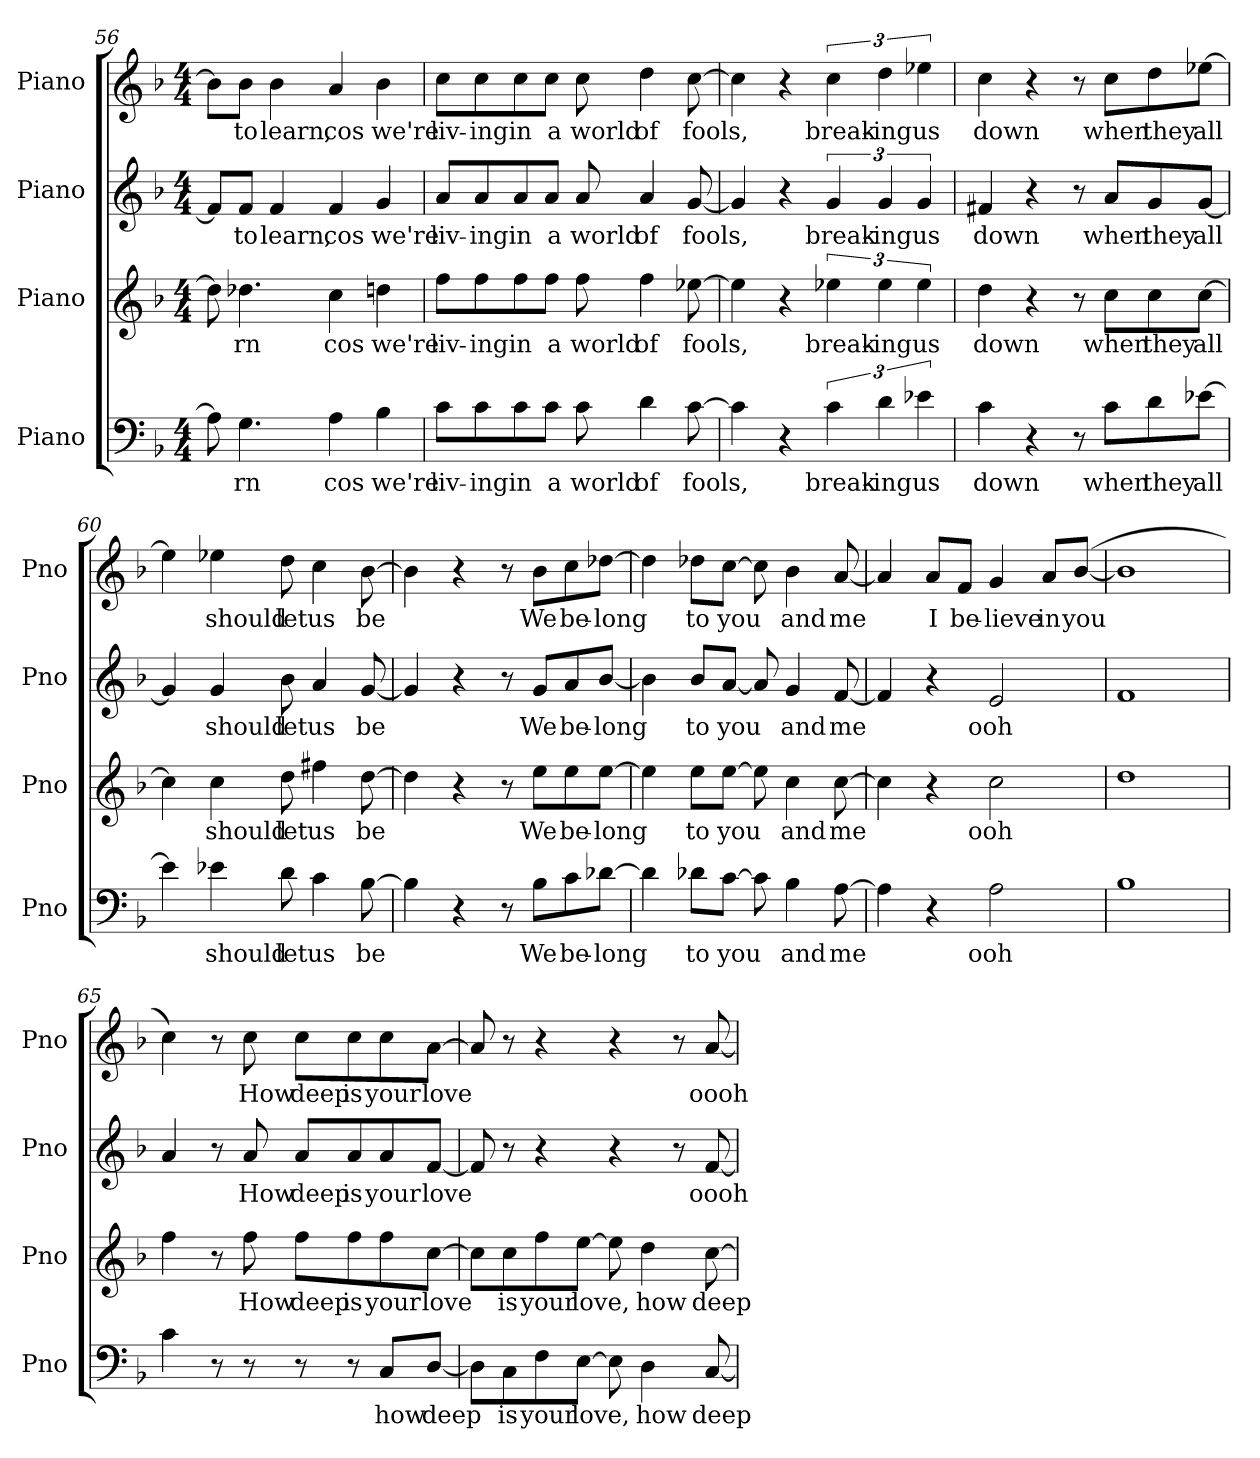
**kern	**text	**kern	**text	**kern	**text	**kern	**text
*part4	*part4	*part3	*part3	*part2	*part2	*part1	*part1
*staff4	*staff4	*staff3	*staff3	*staff2	*staff2	*staff1	*staff1
*I"Piano	*	*I"Piano	*	*I"Piano	*	*I"Piano	*
*I'Pno	*	*I'Pno	*	*I'Pno	*	*I'Pno	*
*clefF4	*	*clefG2	*	*clefG2	*	*clefG2	*
*	*	*ITrd7c12	*	*	*	*	*
*k[b-]	*	*k[b-]	*	*k[b-]	*	*k[b-]	*
*M4/4	*	*M4/4	*	*M4/4	*	*M4/4	*
=56	=56	=56	=56	=56	=56	=56	=56
8A\]	.	8d-\]	.	8f/L]	.	8b-\L]	.
!	!LO:LY:b	!	!LO:LY:b	!	!LO:LY:b	!	!LO:LY:b
4.G\	rn	4.d-X\	rn	8f/J	to	8b-\J	to
!	!	!	!	!	!LO:LY:b	!	!LO:LY:b
.	.	.	.	4f/	learn,	4b-\	learn,
!	!LO:LY:b	!	!LO:LY:b	!	!LO:LY:b	!	!LO:LY:b
4A\	cos	4c\	cos	4f/	cos	4a/	cos
!	!LO:LY:b	!	!LO:LY:b	!	!LO:LY:b	!	!LO:LY:b
4B-\	we're	4dn\	we're	4g/	we're	4b-\	we're
=57	=57	=57	=57	=57	=57	=57	=57
!	!LO:LY:b	!	!LO:LY:b	!	!LO:LY:b	!	!LO:LY:b
8c\L	liv-	8f\L	liv-	8a/L	liv-	8cc\L	liv-
!	!LO:LY:b	!	!LO:LY:b	!	!LO:LY:b	!	!LO:LY:b
8c\	-ing	8f\	-ing	8a/	-ing	8cc\	-ing
!	!LO:LY:b	!	!LO:LY:b	!	!LO:LY:b	!	!LO:LY:b
8c\	in	8f\	in	8a/	in	8cc\	in
!	!LO:LY:b	!	!LO:LY:b	!	!LO:LY:b	!	!LO:LY:b
8c\J	a	8f\J	a	8a/J	a	8cc\J	a
!	!LO:LY:b	!	!LO:LY:b	!	!LO:LY:b	!	!LO:LY:b
8c\	world	8f\	world	8a/	world	8cc\	world
!	!LO:LY:b	!	!LO:LY:b	!	!LO:LY:b	!	!LO:LY:b
4d\	of	4f\	of	4a/	of	4dd\	of
!	!LO:LY:b	!	!LO:LY:b	!	!LO:LY:b	!	!LO:LY:b
[8c\	fools,	[8e-X\	fools,	[8g/	fools,	[8cc\	fools,
=58	=58	=58	=58	=58	=58	=58	=58
4c\]	.	4e-\]	.	4g/]	.	4cc\]	.
4r	.	4r	.	4r	.	4r	.
!	!LO:LY:b	!	!LO:LY:b	!	!LO:LY:b	!	!LO:LY:b
6c\	break-	6e-X\	break-	6g/	break-	6cc\	break-
!	!LO:LY:b	!	!LO:LY:b	!	!LO:LY:b	!	!LO:LY:b
6d\	-ing	6e-\	-ing	6g/	-ing	6dd\	-ing
!	!LO:LY:b	!	!LO:LY:b	!	!LO:LY:b	!	!LO:LY:b
6e-X\	us	6e-\	us	6g/	us	6ee-X\	us
=59	=59	=59	=59	=59	=59	=59	=59
!	!LO:LY:b	!	!LO:LY:b	!	!LO:LY:b	!	!LO:LY:b
4c\	down	4d\	down	4f#X/	down	4cc\	down
4r	.	4r	.	4r	.	4r	.
8r	.	8r	.	8r	.	8r	.
!	!LO:LY:b	!	!LO:LY:b	!	!LO:LY:b	!	!LO:LY:b
8c\L	when	8c\L	when	8a/L	when	8cc\L	when
!	!LO:LY:b	!	!LO:LY:b	!	!LO:LY:b	!	!LO:LY:b
8d\	they	8c\	they	8g/	they	8dd\	they
!	!LO:LY:b	!	!LO:LY:b	!	!LO:LY:b	!	!LO:LY:b
[8e-X\J	all	[8c\J	all	[8g/J	all	[8ee-X\J	all
=60	=60	=60	=60	=60	=60	=60	=60
4e-\]	.	4c\]	.	4g/]	.	4ee-\]	.
!	!LO:LY:b	!	!LO:LY:b	!	!LO:LY:b	!	!LO:LY:b
4e-X\	should	4c\	should	4g/	should	4ee-X\	should
!	!LO:LY:b	!	!LO:LY:b	!	!LO:LY:b	!	!LO:LY:b
8d\	let	8d\	let	8b-\	let	8dd\	let
!	!LO:LY:b	!	!LO:LY:b	!	!LO:LY:b	!	!LO:LY:b
4c\	us	4f#X\	us	4a/	us	4cc\	us
!	!LO:LY:b	!	!LO:LY:b	!	!LO:LY:b	!	!LO:LY:b
[8B-\	be	[8d\	be	[8g/	be	[8b-\	be
!!LO:LB:g=z
=61	=61	=61	=61	=61	=61	=61	=61
4B-\]	.	4d\]	.	4g/]	.	4b-\]	.
4r	.	4r	.	4r	.	4r	.
8r	.	8r	.	8r	.	8r	.
!	!LO:LY:b	!	!LO:LY:b	!	!LO:LY:b	!	!LO:LY:b
8B-\L	We	8e\L	We	8g/L	We	8b-\L	We
!	!LO:LY:b	!	!LO:LY:b	!	!LO:LY:b	!	!LO:LY:b
8c\	be-	8e\	be-	8a/	be-	8cc\	be-
!	!LO:LY:b	!	!LO:LY:b	!	!LO:LY:b	!	!LO:LY:b
[8d-X\J	-long	[8e\J	-long	[8b-/J	-long	[8dd-X\J	-long
=62	=62	=62	=62	=62	=62	=62	=62
4d-\]	.	4e\]	.	4b-\]	.	4dd-\]	.
!	!LO:LY:b	!	!LO:LY:b	!	!LO:LY:b	!	!LO:LY:b
8d-X\L	to	8e\L	to	8b-/L	to	8dd-X\L	to
!	!LO:LY:b	!	!LO:LY:b	!	!LO:LY:b	!	!LO:LY:b
[8c\J	you	[8e\J	you	[8a/J	you	[8cc\J	you
8c\]	.	8e\]	.	8a/]	.	8cc\]	.
!	!LO:LY:b	!	!LO:LY:b	!	!LO:LY:b	!	!LO:LY:b
4B-\	and	4c\	and	4g/	and	4b-\	and
!	!LO:LY:b	!	!LO:LY:b	!	!LO:LY:b	!	!LO:LY:b
[8A\	me	[8c\	me	[8f/	me	[8a/	me
=63	=63	=63	=63	=63	=63	=63	=63
4A\]	.	4c\]	.	4f/]	.	4a/]	.
!	!	!	!	!	!	!	!LO:LY:b
4r	.	4r	.	4r	.	8a/L	I
!	!	!	!	!	!	!	!LO:LY:b
.	.	.	.	.	.	8f/J	be-
!	!LO:LY:b	!	!LO:LY:b	!	!LO:LY:b	!	!LO:LY:b
2A\	ooh	2c\	ooh	2e/	ooh	4g/	-lieve
!	!	!	!	!	!	!	!LO:LY:b
.	.	.	.	.	.	8a/L	in
!	!	!	!	!	!	!	!LO:LY:b
.	.	.	.	.	.	(>[8b-/J	you
=64	=64	=64	=64	=64	=64	=64	=64
1B-	.	1d	.	1f	.	1b-]	.
=65	=65	=65	=65	=65	=65	=65	=65
4c\	.	4f\	.	4a/	.	4cc\)	.
8r	.	8r	.	8r	.	8r	.
!	!	!	!LO:LY:b	!	!LO:LY:b	!	!LO:LY:b
8r	.	8f\	How	8a/	How	8cc\	How
!	!	!	!LO:LY:b	!	!LO:LY:b	!	!LO:LY:b
8r	.	8f\L	deep	8a/L	deep	8cc\L	deep
!	!	!	!LO:LY:b	!	!LO:LY:b	!	!LO:LY:b
8r	.	8f\	is	8a/	is	8cc\	is
!	!LO:LY:b	!	!LO:LY:b	!	!LO:LY:b	!	!LO:LY:b
8C/L	how	8f\	your	8a/	your	8cc\	your
!	!LO:LY:b	!	!LO:LY:b	!	!LO:LY:b	!	!LO:LY:b
[8D/J	deep	[8c\J	love	[8f/J	love	[8a\J	love
=66	=66	=66	=66	=66	=66	=66	=66
8D\L]	.	8c\L]	.	8f/]	.	8a/]	.
!	!LO:LY:b	!	!LO:LY:b	!	!	!	!
8C\	is	8c\	is	8r	.	8r	.
!	!LO:LY:b	!	!LO:LY:b	!	!	!	!
8F\	your	8f\	your	4r	.	4r	.
!	!LO:LY:b	!	!LO:LY:b	!	!	!	!
[8E\J	love,	[8e\J	love,	.	.	.	.
8E\]	.	8e\]	.	4r	.	4r	.
!	!LO:LY:b	!	!LO:LY:b	!	!	!	!
4D\	how	4d\	how	.	.	.	.
.	.	.	.	8r	.	8r	.
!	!LO:LY:b	!	!LO:LY:b	!	!LO:LY:b	!	!LO:LY:b
[8C/	deep	[8c\	deep	[8f/	oooh	[8a/	oooh
=	=	=	=	=	=	=	=
*-	*-	*-	*-	*-	*-	*-	*-
